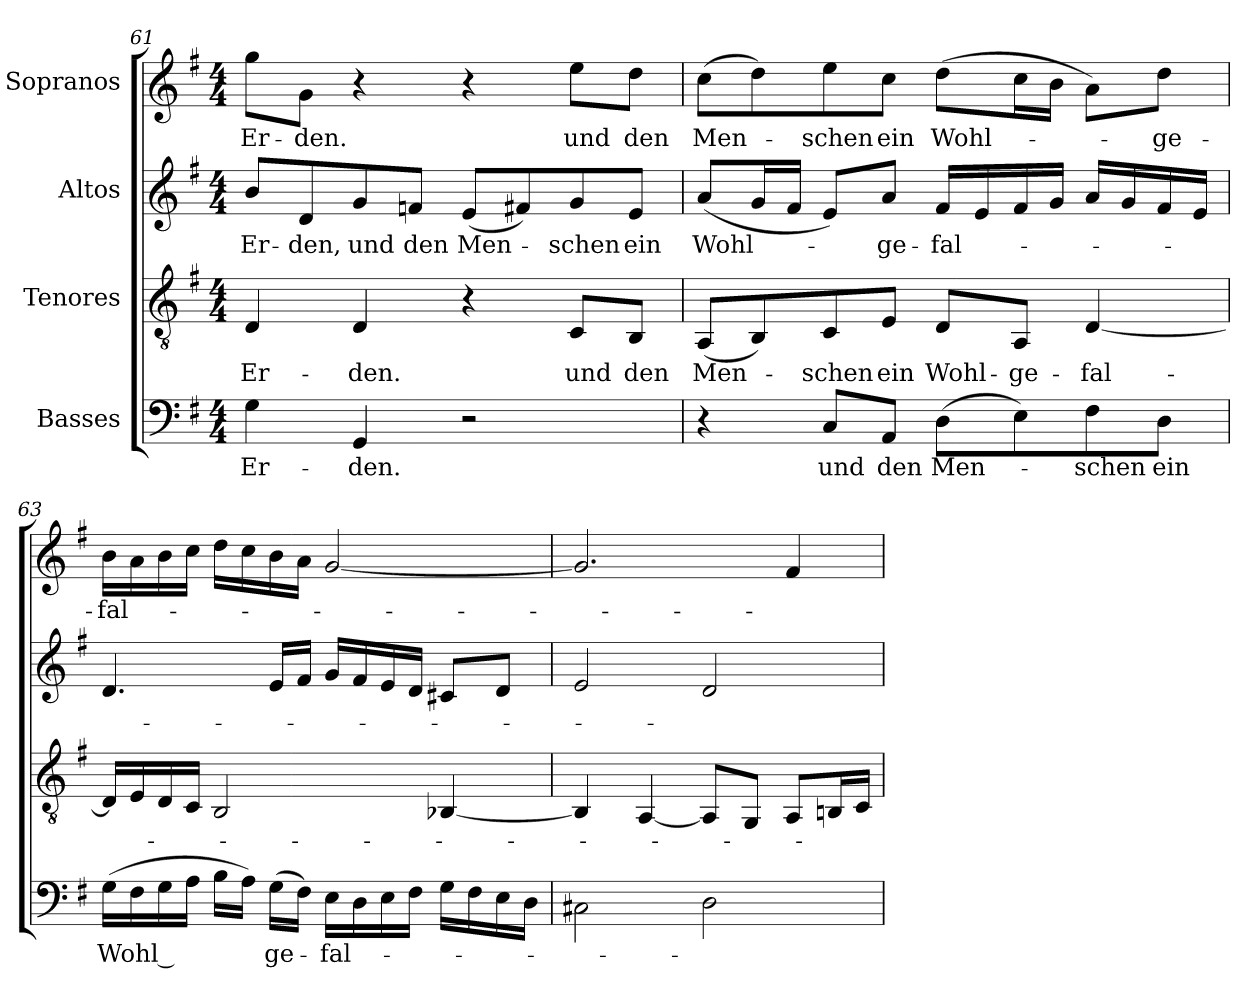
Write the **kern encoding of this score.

**kern	**text	**kern	**text	**kern	**text	**kern	**text
*part4	*part4	*part3	*part3	*part2	*part2	*part1	*part1
*staff4	*staff4	*staff3	*staff3	*staff2	*staff2	*staff1	*staff1
*I"Basses	*	*I"Tenores	*	*I"Altos	*	*I"Sopranos	*
*clefF4	*	*clefGv2	*	*clefG2	*	*clefG2	*
*k[f#]	*	*k[f#]	*	*k[f#]	*	*k[f#]	*
*G:	*	*G:	*	*G:	*	*G:	*
*M4/4	*	*M4/4	*	*M4/4	*	*M4/4	*
=61	=61	=61	=61	=61	=61	=61	=61
!	!LO:LY:b:color=#000000	!	!	!	!	!	!
!	!	!	!LO:LY:b:color=#000000	!	!	!	!
!	!	!	!	!	!LO:LY:b:color=#000000	!	!
!	!	!	!	!	!	!	!LO:LY:b:color=#000000
4Gi\	Er-	4Di/	Er-	8bi/L	Er-	8ggi\L	Er-
!	!	!	!	!	!LO:LY:b:color=#000000	!	!
!	!	!	!	!	!	!	!LO:LY:b:color=#000000
.	.	.	.	8di/	-den,	8gi\J	-den.
!	!LO:LY:b:color=#000000	!	!	!	!	!	!
!	!	!	!LO:LY:b:color=#000000	!	!	!	!
!	!	!	!	!	!LO:LY:b:color=#000000	!	!
4GGi/	-den.	4Di/	-den.	8gi/	und	4r	.
!	!	!	!	!	!LO:LY:b:color=#000000	!	!
.	.	.	.	8fni/J	den	.	.
!	!	!	!	!	!LO:LY:b:color=#000000	!	!
2r	.	4r	.	(8ei/L	Men-	4r	.
.	.	.	.	8f#Xi/)	.	.	.
!	!	!	!LO:LY:b:color=#000000	!	!	!	!
!	!	!	!	!	!LO:LY:b:color=#000000	!	!
!	!	!	!	!	!	!	!LO:LY:b:color=#000000
.	.	8Ci/L	und	8gi/	-schen	8eei\L	und
!	!	!	!LO:LY:b:color=#000000	!	!	!	!
!	!	!	!	!	!LO:LY:b:color=#000000	!	!
!	!	!	!	!	!	!	!LO:LY:b:color=#000000
.	.	8BBi/J	den	8ei/J	ein	8ddi\J	den
!!LO:LB:g=z
=62	=62	=62	=62	=62	=62	=62	=62
!	!	!	!LO:LY:b:color=#000000	!	!	!	!
!	!	!	!	!	!LO:LY:b:color=#000000	!	!
!	!	!	!	!	!	!	!LO:LY:b:color=#000000
4r	.	(8AAi/L	Men-	(8ai/L	Wohl-	(8cci\L	Men-
.	.	8BBi/)	.	16gi/L	.	8ddi\)	.
.	.	.	.	16f#i/JJ	.	.	.
!	!LO:LY:b:color=#000000	!	!	!	!	!	!
!	!	!	!LO:LY:b:color=#000000	!	!	!	!
!	!	!	!	!	!	!	!LO:LY:b:color=#000000
8Ci/L	und	8Ci/	-schen	8ei/L)	.	8eei\	-schen
!	!LO:LY:b:color=#000000	!	!	!	!	!	!
!	!	!	!LO:LY:b:color=#000000	!	!	!	!
!	!	!	!	!	!LO:LY:b:color=#000000	!	!
!	!	!	!	!	!	!	!LO:LY:b:color=#000000
8AAi/J	den	8Ei/J	ein	8ai/J	-ge-	8cci\J	ein
!	!LO:LY:b:color=#000000	!	!	!	!	!	!
!	!	!	!LO:LY:b:color=#000000	!	!	!	!
!	!	!	!	!	!LO:LY:b:color=#000000	!	!
!	!	!	!	!	!	!	!LO:LY:b:color=#000000
(8Di\L	Men-	8Di/L	Wohl-	16f#i/LL	-fal-	(8ddi\L	Wohl-
.	.	.	.	16ei/	.	.	.
!	!	!	!LO:LY:b:color=#000000	!	!	!	!
8Ei\)	.	8AAi/J	-ge-	16f#i/	.	16cci\L	.
.	.	.	.	16gi/JJ	.	16bi\JJ	.
!	!LO:LY:b:color=#000000	!	!	!	!	!	!
!	!	!	!LO:LY:b:color=#000000	!	!	!	!
8F#i\	-schen	[4Di/	-fal-	16ai/LL	.	8ai\L)	.
.	.	.	.	16gi/	.	.	.
!	!LO:LY:b:color=#000000	!	!	!	!	!	!
!	!	!	!	!	!	!	!LO:LY:b:color=#000000
8Di\J	ein	.	.	16f#i/	.	8ddi\J	-ge-
.	.	.	.	16ei/JJ	.	.	.
=63	=63	=63	=63	=63	=63	=63	=63
!	!LO:LY:b:color=#000000	!	!	!	!	!	!
!	!	!	!	!	!	!	!LO:LY:b:color=#000000
(16Gi\LL	Wohl --	16Di/LL]	.	4.di/	.	16bi\LL	-fal-
16F#i\	.	16Ei/	.	.	.	16ai\	.
16Gi\	.	16Di/	.	.	.	16bi\	.
16Ai\JJ	.	16Ci/JJ	.	.	.	16cci\JJ	.
16Bi\LL	.	2BBi/	.	.	.	16ddi\LL	.
16Ai\JJ)	.	.	.	.	.	16cci\	.
!	!LO:LY:b:color=#000000	!	!	!	!	!	!
(16Gi\LL	-ge-	.	.	16ei/LL	.	16bi\	.
16F#i\JJ)	.	.	.	16f#i/JJ	.	16ai\JJ	.
!	!LO:LY:b:color=#000000	!	!	!	!	!	!
16Ei\LL	-fal-	.	.	16gi/LL	.	[2gi/	.
16Di\	.	.	.	16f#i/	.	.	.
16Ei\	.	.	.	16ei/	.	.	.
16F#i\JJ	.	.	.	16di/JJ	.	.	.
16Gi\LL	.	[4BB-Xi/	.	8c#Xi/L	.	.	.
16F#i\	.	.	.	.	.	.	.
16Ei\	.	.	.	8di/J	.	.	.
16Di\JJ	.	.	.	.	.	.	.
=64	=64	=64	=64	=64	=64	=64	=64
2C#Xi\	.	4BB-i/]	.	2ei/	.	2.gi/]	.
.	.	[4AAi/	.	.	.	.	.
2Di\	.	8AAi/L]	.	2di/	.	.	.
.	.	8GGi/J	.	.	.	.	.
.	.	8AAi/L	.	.	.	4f#i/	.
.	.	16BBi/L	.	.	.	.	.
.	.	16Ci/JJ	.	.	.	.	.
=	=	=	=	=	=	=	=
*-	*-	*-	*-	*-	*-	*-	*-
